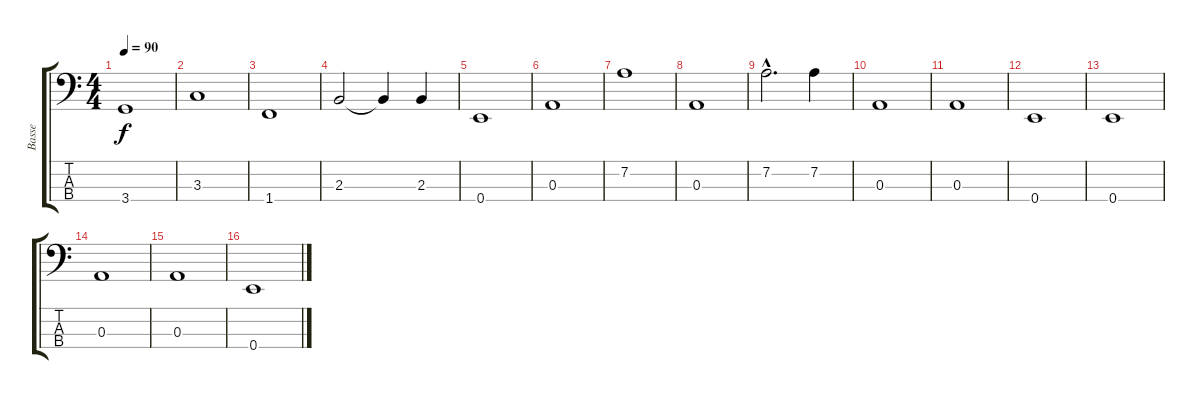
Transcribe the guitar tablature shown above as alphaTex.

\track ("Basse" "Basse") {instrument fretlessbass}
\staff {score tabs}
\tuning (G2 D2 A1 E1) {hide}
\ts (4 4)
\tempo 90
\clef f4
\ks c
3.4.1{dy f} |
3.3.1 |
1.4.1 |
2.3.2 2.3{t}.4 2.3.4 |
0.4.1 |
0.3.1 |
7.2.1 |
0.3.1 |
7.2{hac}.2{d} 7.2.4 |
0.3.1 |
0.3.1 |
0.4.1 |
0.4.1 |
0.3.1 |
0.3.1 |
0.4.1
